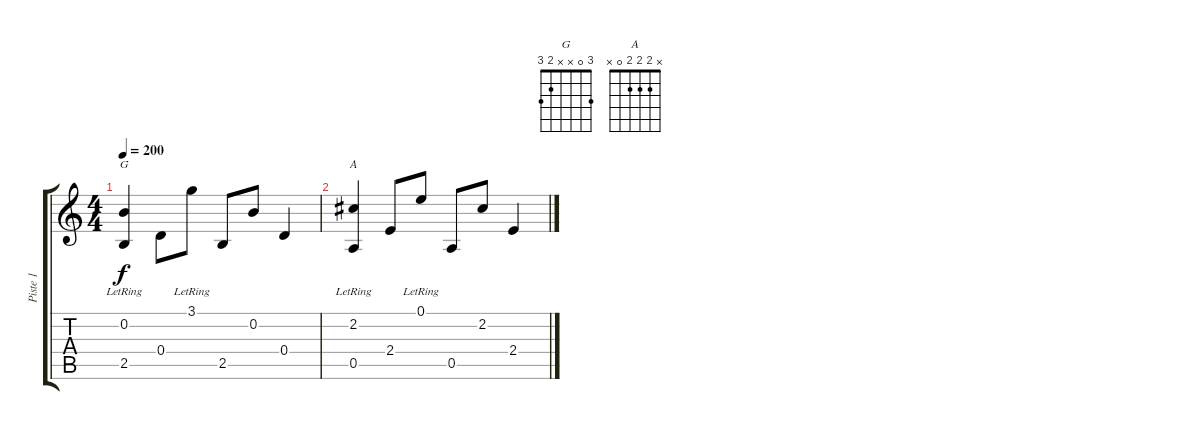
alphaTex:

\track ("Piste 1" "Piste 1") {instrument acousticguitarnylon}
\staff {score tabs}
\tuning (E4 B3 G3 D3 A2 E2) {hide}
\chord ("G" 3 0 x x 2 3)
\chord ("A" x 2 2 2 0 x)
\ts (4 4)
\tempo 200
\clef g2
\ks c
(0.2{lr} 2.5).4{ch "G" dy f} 0.4.8 3.1{lr}.8 2.5.8 0.2.8 0.4.4 |
(2.2{lr} 0.5).4{ch "A"} 2.4.8 0.1{lr}.8 0.5.8 2.2.8 2.4.4
